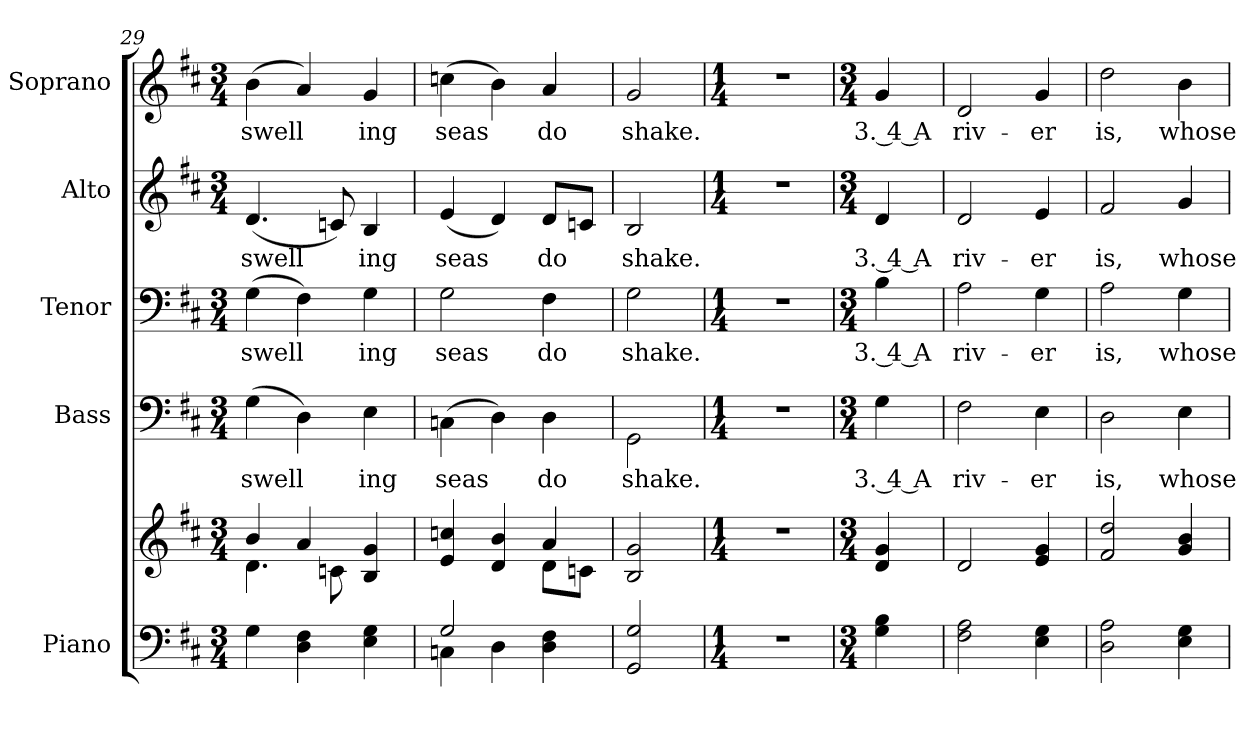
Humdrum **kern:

**kern	**kern	**kern	**text	**kern	**text	**kern	**text	**kern	**text
*part5	*part5	*part4	*part4	*part3	*part3	*part2	*part2	*part1	*part1
*staff6	*staff5	*staff4	*staff4	*staff3	*staff3	*staff2	*staff2	*staff1	*staff1
*I"Piano	*	*I"Bass	*	*I"Tenor	*	*I"Alto	*	*I"Soprano	*
*I'Pno.	*	*I'B.	*	*I'T.	*	*I'A.	*	*I'S.	*
*clefF4	*clefG2	*clefF4	*	*clefF4	*	*clefG2	*	*clefG2	*
*k[f#c#]	*k[f#c#]	*k[f#c#]	*	*k[f#c#]	*	*k[f#c#]	*	*k[f#c#]	*
*D:	*D:	*D:	*	*D:	*	*D:	*	*D:	*
*M3/4	*M3/4	*M3/4	*	*M3/4	*	*M3/4	*	*M3/4	*
=29	=29	=29	=29	=29	=29	=29	=29	=29	=29
*	*^	*	*	*	*	*	*	*	*
!	!	!	!	!LO:LY:b:color=#000000	!	!	!	!	!	!
!	!	!	!	!	!	!LO:LY:b:color=#000000	!	!	!	!
!	!	!	!	!	!	!	!	!LO:LY:b:color=#000000	!	!
!	!	!	!	!	!	!	!	!	!	!LO:LY:b:color=#000000
4Gi\	4bi/	4.di\	(4Gi\	swell	(4Gi\	swell	(4.di/	swell	(4bi\	swell
4Di\ 4F#i	4ai/	.	4Di\)	.	4F#i\)	.	.	.	4ai/)	.
.	.	8cni\	.	.	.	.	8cni/)	.	.	.
!	!	!	!	!LO:LY:b:color=#000000	!	!	!	!	!	!
!	!	!	!	!	!	!LO:LY:b:color=#000000	!	!	!	!
!	!	!	!	!	!	!	!	!LO:LY:b:color=#000000	!	!
!	!	!	!	!	!	!	!	!	!	!LO:LY:b:color=#000000
4Ei\ 4Gi	4Bi/ 4gi	4ryy	4Ei\	ing	4Gi\	ing	4Bi/	ing	4gi/	ing
!!LO:PB:g=z
=30	=30	=30	=30	=30	=30	=30	=30	=30	=30	=30
*^	*	*	*	*	*	*	*	*	*	*
!	!	!	!	!	!LO:LY:b:color=#000000	!	!	!	!	!	!
!	!	!	!	!	!	!	!LO:LY:b:color=#000000	!	!	!	!
!	!	!	!	!	!	!	!	!	!LO:LY:b:color=#000000	!	!
!	!	!	!	!	!	!	!	!	!	!	!LO:LY:b:color=#000000
2Gi/	4Cni\	4ei/ 4ccni	2ryy	(4Cni\	seas	2Gi\	seas	(4ei/	seas	(4ccni\	seas
.	4Di\	4di/ 4bi	.	4Di\)	.	.	.	4di/)	.	4bi\)	.
!	!	!	!	!	!LO:LY:b:color=#000000	!	!	!	!	!	!
!	!	!	!	!	!	!	!LO:LY:b:color=#000000	!	!	!	!
!	!	!	!	!	!	!	!	!	!LO:LY:b:color=#000000	!	!
!	!	!	!	!	!	!	!	!	!	!	!LO:LY:b:color=#000000
4Di\ 4F#i	4ryy	4ai/	8di\L	4Di\	do	4F#i\	do	8di/L	do	4ai/	do
.	.	.	8cni\J	.	.	.	.	8cni/J	.	.	.
*v	*v	*	*	*	*	*	*	*	*	*	*
*	*v	*v	*	*	*	*	*	*	*	*
=31	=31	=31	=31	=31	=31	=31	=31	=31	=31
*	*^	*	*	*	*	*	*	*	*
!	!	!	!	!LO:LY:b:color=#000000	!	!	!	!	!	!
*	*v	*v	*	*	*	*	*	*	*	*
*	*^	*	*	*	*	*	*	*	*
!	!	!	!	!	!	!LO:LY:b:color=#000000	!	!	!	!
*	*v	*v	*	*	*	*	*	*	*	*
*	*^	*	*	*	*	*	*	*	*
!	!	!	!	!	!	!	!	!LO:LY:b:color=#000000	!	!
*	*v	*v	*	*	*	*	*	*	*	*
*	*^	*	*	*	*	*	*	*	*
!	!	!	!	!	!	!	!	!	!	!LO:LY:b:color=#000000
*	*v	*v	*	*	*	*	*	*	*	*
2GGi/ 2Gi	2Bi/ 2gi	2GGi\	shake.	2Gi\	shake.	2Bi/	shake.	2gi/	shake.
=32	=32	=32	=32	=32	=32	=32	=32	=32	=32
*M1/4	*M1/4	*M1/4	*	*M1/4	*	*M1/4	*	*M1/4	*
4r	4r	4r	.	4r	.	4r	.	4r	.
!!LO:PB:g=z
=33	=33	=33	=33	=33	=33	=33	=33	=33	=33
*M3/4	*M3/4	*M3/4	*	*M3/4	*	*M3/4	*	*M3/4	*
!	!	!	!LO:LY:b:color=#000000	!	!	!	!	!	!
!	!	!	!	!	!LO:LY:b:color=#000000	!	!	!	!
!	!	!	!	!	!	!	!LO:LY:b:color=#000000	!	!
!	!	!	!	!	!	!	!	!	!LO:LY:b:color=#000000
4Gi\ 4Bi	4di/ 4gi	4Gi\	3. 4 A	4Bi\	3. 4 A	4di/	3. 4 A	4gi/	3. 4 A
=34	=34	=34	=34	=34	=34	=34	=34	=34	=34
!	!	!	!LO:LY:b:color=#000000	!	!	!	!	!	!
!	!	!	!	!	!LO:LY:b:color=#000000	!	!	!	!
!	!	!	!	!	!	!	!LO:LY:b:color=#000000	!	!
!	!	!	!	!	!	!	!	!	!LO:LY:b:color=#000000
2F#i\ 2Ai	2di/	2F#i\	riv-	2Ai\	riv-	2di/	riv-	2di/	riv-
!	!	!	!LO:LY:b:color=#000000	!	!	!	!	!	!
!	!	!	!	!	!LO:LY:b:color=#000000	!	!	!	!
!	!	!	!	!	!	!	!LO:LY:b:color=#000000	!	!
!	!	!	!	!	!	!	!	!	!LO:LY:b:color=#000000
4Ei\ 4Gi	4ei/ 4gi	4Ei\	er	4Gi\	er	4ei/	er	4gi/	er
=35	=35	=35	=35	=35	=35	=35	=35	=35	=35
!	!	!	!LO:LY:b:color=#000000	!	!	!	!	!	!
!	!	!	!	!	!LO:LY:b:color=#000000	!	!	!	!
!	!	!	!	!	!	!	!LO:LY:b:color=#000000	!	!
!	!	!	!	!	!	!	!	!	!LO:LY:b:color=#000000
2Di\ 2Ai	2f#i/ 2ddi	2Di\	is,	2Ai\	is,	2f#i/	is,	2ddi\	is,
!	!	!	!LO:LY:b:color=#000000	!	!	!	!	!	!
!	!	!	!	!	!LO:LY:b:color=#000000	!	!	!	!
!	!	!	!	!	!	!	!LO:LY:b:color=#000000	!	!
!	!	!	!	!	!	!	!	!	!LO:LY:b:color=#000000
4Ei\ 4Gi	4gi/ 4bi	4Ei\	whose	4Gi\	whose	4gi/	whose	4bi\	whose
=	=	=	=	=	=	=	=	=	=
*-	*-	*-	*-	*-	*-	*-	*-	*-	*-
